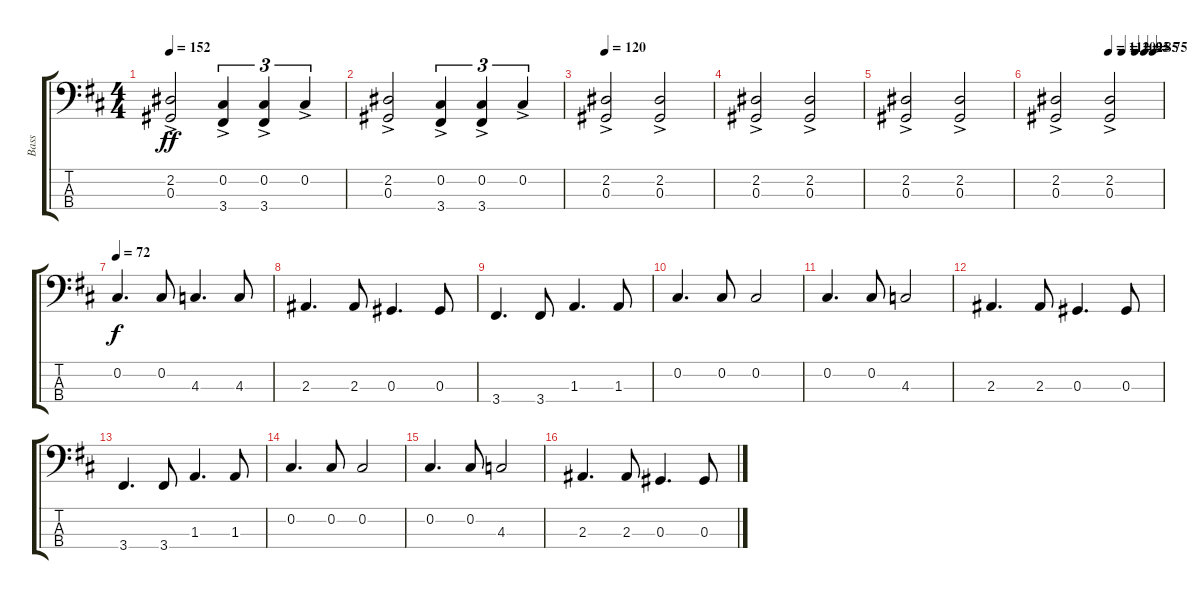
\track ("Bass" "Bass") {instrument electricbassfinger}
\staff {score tabs}
\tuning (Gb2 Db2 Ab1 Eb1) {hide}
\ts (4 4)
\tempo 152
\clef f4
\ks d
(2.2{ac} 0.3{ac}).2{dy ff} (0.2{ac} 3.4{ac}).4{tu (3 2)} (0.2{ac} 3.4{ac}).4{tu (3 2)} 0.2{ac}.4{tu (3 2)} |
(2.2{ac} 0.3{ac}).2 (0.2{ac} 3.4{ac}).4{tu (3 2)} (0.2{ac} 3.4{ac}).4{tu (3 2)} 0.2{ac}.4{tu (3 2)} |
\tempo 120
(2.2{ac} 0.3{ac}).2 (2.2{ac} 0.3{ac}).2 |
(2.2{ac} 0.3{ac}).2 (2.2{ac} 0.3{ac}).2 |
(2.2{ac} 0.3{ac}).2 (2.2{ac} 0.3{ac}).2 |
\tempo (112 0.5)
\tempo (102 0.625)
\tempo (95 0.75)
\tempo (85 0.8333333333333334)
\tempo (75 0.9166666666666666)
(2.2{ac} 0.3{ac}).2 (2.2{ac} 0.3{ac}).2 |
\tempo 72
0.2.4{d dy f} 0.2.8 4.3.4{d} 4.3.8 |
2.3.4{d} 2.3.8 0.3.4{d} 0.3.8 |
3.4.4{d} 3.4.8 1.3.4{d} 1.3.8 |
0.2.4{d} 0.2.8 0.2.2 |
0.2.4{d} 0.2.8 4.3.2 |
2.3.4{d} 2.3.8 0.3.4{d} 0.3.8 |
3.4.4{d} 3.4.8 1.3.4{d} 1.3.8 |
0.2.4{d} 0.2.8 0.2.2 |
0.2.4{d} 0.2.8 4.3.2 |
2.3.4{d} 2.3.8 0.3.4{d} 0.3.8
